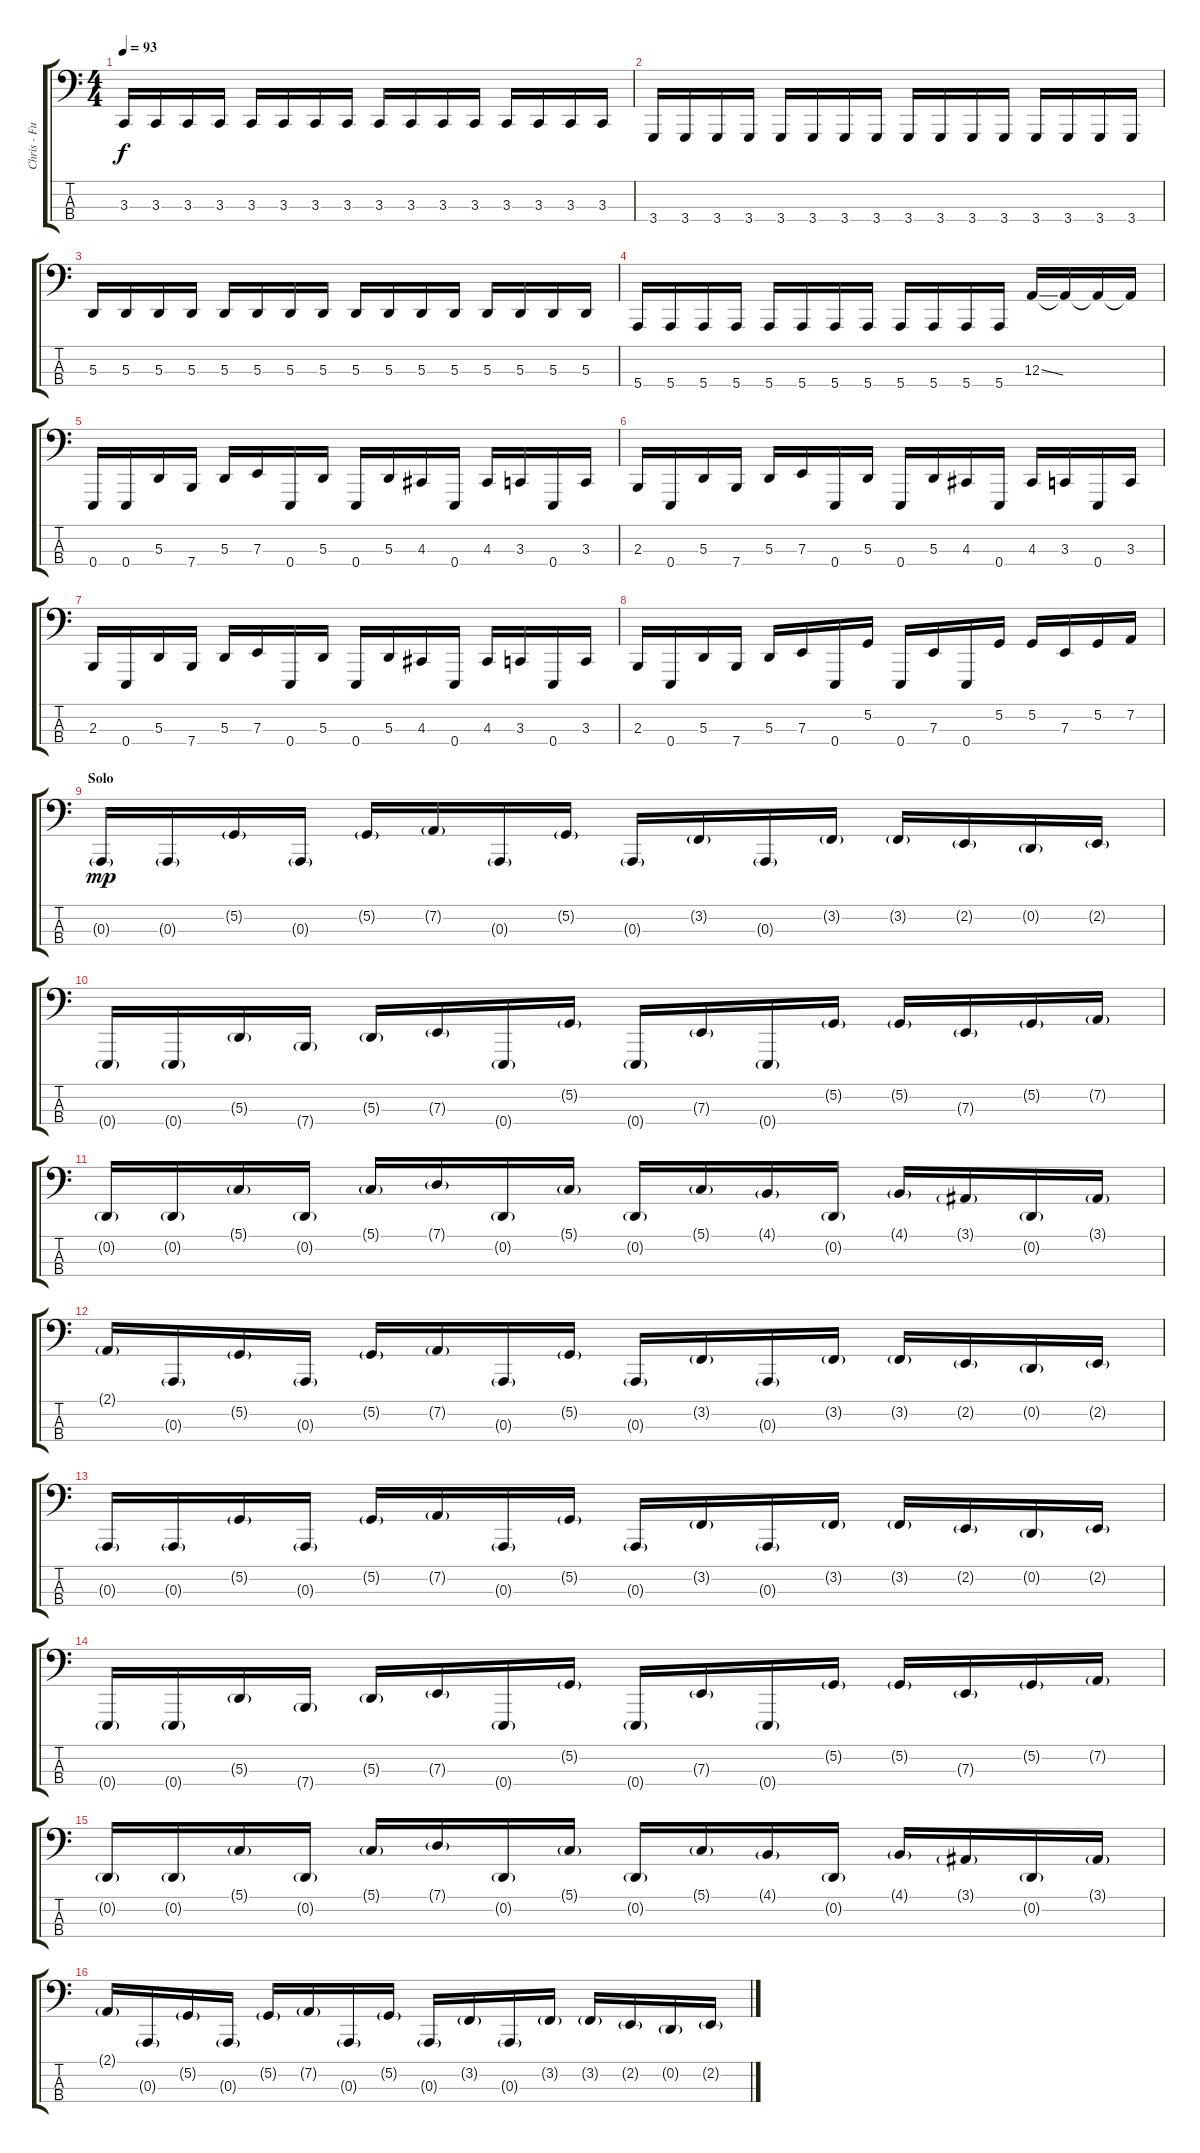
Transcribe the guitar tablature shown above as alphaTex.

\track ("Chris - Fuzz Bass" "Chris - Fu") {instrument lead2sawtooth}
\staff {score tabs}
\tuning (G2 D2 A1 E1) {hide}
\ts (4 4)
\tempo 93
\clef f4
\ks c
3.3.16{dy f} 3.3.16 3.3.16 3.3.16 3.3.16 3.3.16 3.3.16 3.3.16 3.3.16 3.3.16 3.3.16 3.3.16 3.3.16 3.3.16 3.3.16 3.3.16 |
3.4.16 3.4.16 3.4.16 3.4.16 3.4.16 3.4.16 3.4.16 3.4.16 3.4.16 3.4.16 3.4.16 3.4.16 3.4.16 3.4.16 3.4.16 3.4.16 |
5.3.16 5.3.16 5.3.16 5.3.16 5.3.16 5.3.16 5.3.16 5.3.16 5.3.16 5.3.16 5.3.16 5.3.16 5.3.16 5.3.16 5.3.16 5.3.16 |
5.4.16 5.4.16 5.4.16 5.4.16 5.4.16 5.4.16 5.4.16 5.4.16 5.4.16 5.4.16 5.4.16 5.4.16 12.3{ss}.16 12.3{t}.16 12.3{t}.16 12.3{t}.16 |
0.4.16 0.4.16 5.3.16 7.4.16 5.3.16 7.3.16 0.4.16 5.3.16 0.4.16 5.3.16 4.3.16 0.4.16 4.3.16 3.3.16 0.4.16 3.3.16 |
2.3.16 0.4.16 5.3.16 7.4.16 5.3.16 7.3.16 0.4.16 5.3.16 0.4.16 5.3.16 4.3.16 0.4.16 4.3.16 3.3.16 0.4.16 3.3.16 |
2.3.16 0.4.16 5.3.16 7.4.16 5.3.16 7.3.16 0.4.16 5.3.16 0.4.16 5.3.16 4.3.16 0.4.16 4.3.16 3.3.16 0.4.16 3.3.16 |
2.3.16 0.4.16 5.3.16 7.4.16 5.3.16 7.3.16 0.4.16 5.2.16 0.4.16 7.3.16 0.4.16 5.2.16 5.2.16 7.3.16 5.2.16 7.2.16 |
\section ("" "Solo")
0.3{g}.16{dy mp} 0.3{g}.16 5.2{g}.16 0.3{g}.16 5.2{g}.16 7.2{g}.16 0.3{g}.16 5.2{g}.16 0.3{g}.16 3.2{g}.16 0.3{g}.16 3.2{g}.16 3.2{g}.16 2.2{g}.16 0.2{g}.16 2.2{g}.16 |
0.4{g}.16 0.4{g}.16 5.3{g}.16 7.4{g}.16 5.3{g}.16 7.3{g}.16 0.4{g}.16 5.2{g}.16 0.4{g}.16 7.3{g}.16 0.4{g}.16 5.2{g}.16 5.2{g}.16 7.3{g}.16 5.2{g}.16 7.2{g}.16 |
0.2{g}.16 0.2{g}.16 5.1{g}.16 0.2{g}.16 5.1{g}.16 7.1{g}.16 0.2{g}.16 5.1{g}.16 0.2{g}.16 5.1{g}.16 4.1{g}.16 0.2{g}.16 4.1{g}.16 3.1{g}.16 0.2{g}.16 3.1{g}.16 |
2.1{g}.16 0.3{g}.16 5.2{g}.16 0.3{g}.16 5.2{g}.16 7.2{g}.16 0.3{g}.16 5.2{g}.16 0.3{g}.16 3.2{g}.16 0.3{g}.16 3.2{g}.16 3.2{g}.16 2.2{g}.16 0.2{g}.16 2.2{g}.16 |
0.3{g}.16 0.3{g}.16 5.2{g}.16 0.3{g}.16 5.2{g}.16 7.2{g}.16 0.3{g}.16 5.2{g}.16 0.3{g}.16 3.2{g}.16 0.3{g}.16 3.2{g}.16 3.2{g}.16 2.2{g}.16 0.2{g}.16 2.2{g}.16 |
0.4{g}.16 0.4{g}.16 5.3{g}.16 7.4{g}.16 5.3{g}.16 7.3{g}.16 0.4{g}.16 5.2{g}.16 0.4{g}.16 7.3{g}.16 0.4{g}.16 5.2{g}.16 5.2{g}.16 7.3{g}.16 5.2{g}.16 7.2{g}.16 |
0.2{g}.16 0.2{g}.16 5.1{g}.16 0.2{g}.16 5.1{g}.16 7.1{g}.16 0.2{g}.16 5.1{g}.16 0.2{g}.16 5.1{g}.16 4.1{g}.16 0.2{g}.16 4.1{g}.16 3.1{g}.16 0.2{g}.16 3.1{g}.16 |
2.1{g}.16 0.3{g}.16 5.2{g}.16 0.3{g}.16 5.2{g}.16 7.2{g}.16 0.3{g}.16 5.2{g}.16 0.3{g}.16 3.2{g}.16 0.3{g}.16 3.2{g}.16 3.2{g}.16 2.2{g}.16 0.2{g}.16 2.2{g}.16
